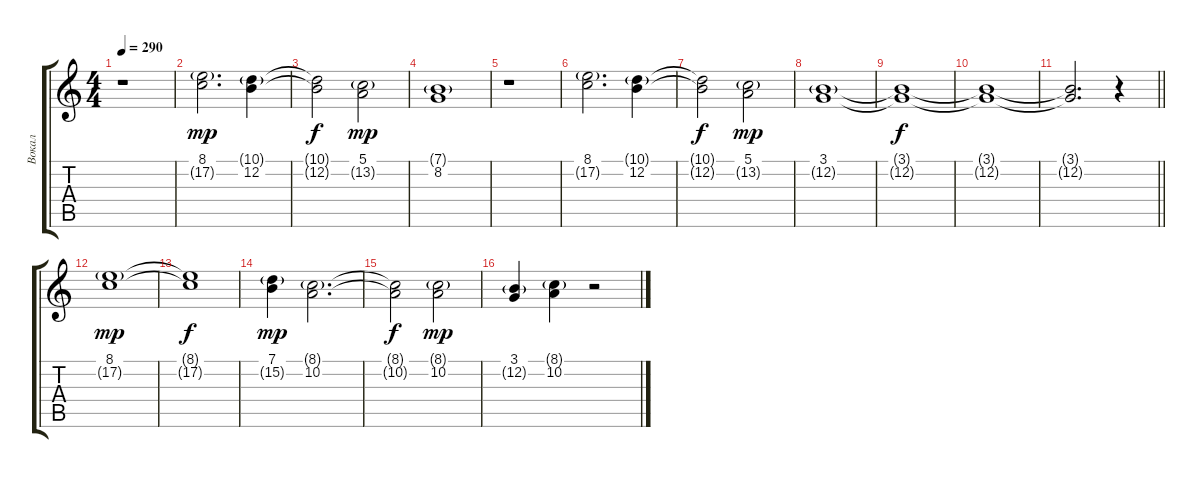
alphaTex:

\track ("Вокал" "Вокал") {instrument oboe}
\staff {score tabs}
\tuning (E4 B3 G3 D3 A2 E2) {hide}
\ts (4 4)
\tempo 290
\clef g2
\ks c
r.1{dy f} |
(8.1 17.2{g}).2{d dy mp} (10.1{g} 12.2).4 |
(10.1{t} 12.2{t}).2{dy f} (5.1 13.2{g}).2{dy mp} |
(7.1{g} 8.2).1 |
r.1 |
(8.1 17.2{g}).2{d} (10.1{g} 12.2).4 |
(10.1{t} 12.2{t}).2{dy f} (5.1 13.2{g}).2{dy mp} |
(3.1 12.2{g}).1 |
(3.1{t} 12.2{t}).1{dy f} |
(3.1{t} 12.2{t}).1 |
\barLineRight lightlight
(3.1{t} 12.2{t}).2{d} r.4 |
(8.1 17.2{g}).1{dy mp} |
(8.1{t} 17.2{t}).1{dy f} |
(7.1 15.2{g}).4{dy mp} (8.1{g} 10.2).2{d} |
(8.1{t} 10.2{t}).2{dy f} (8.1{g} 10.2).2{dy mp} |
(3.1 12.2{g}).4 (8.1{g} 10.2).4 r.2
